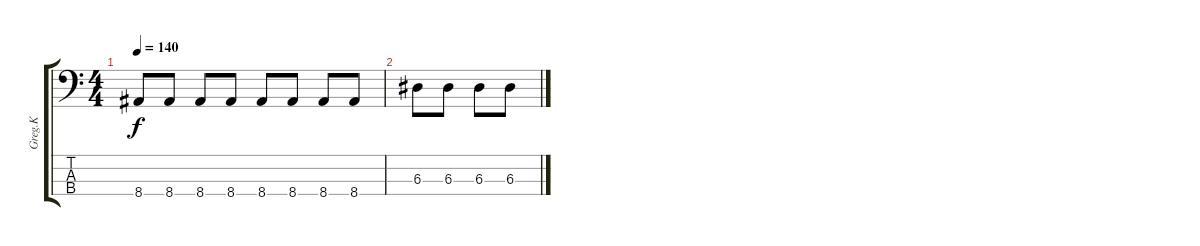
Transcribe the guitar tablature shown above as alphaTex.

\track ("Greg.K" "Greg.K") {instrument electricbassfinger}
\staff {score tabs}
\tuning (G2 D2 A1 D1) {hide}
\ts (4 4)
\tempo 140
\clef f4
\ks c
8.4.8{dy f} 8.4.8 8.4.8 8.4.8 8.4.8 8.4.8 8.4.8 8.4.8 |
6.3.8 6.3.8 6.3.8 6.3.8
